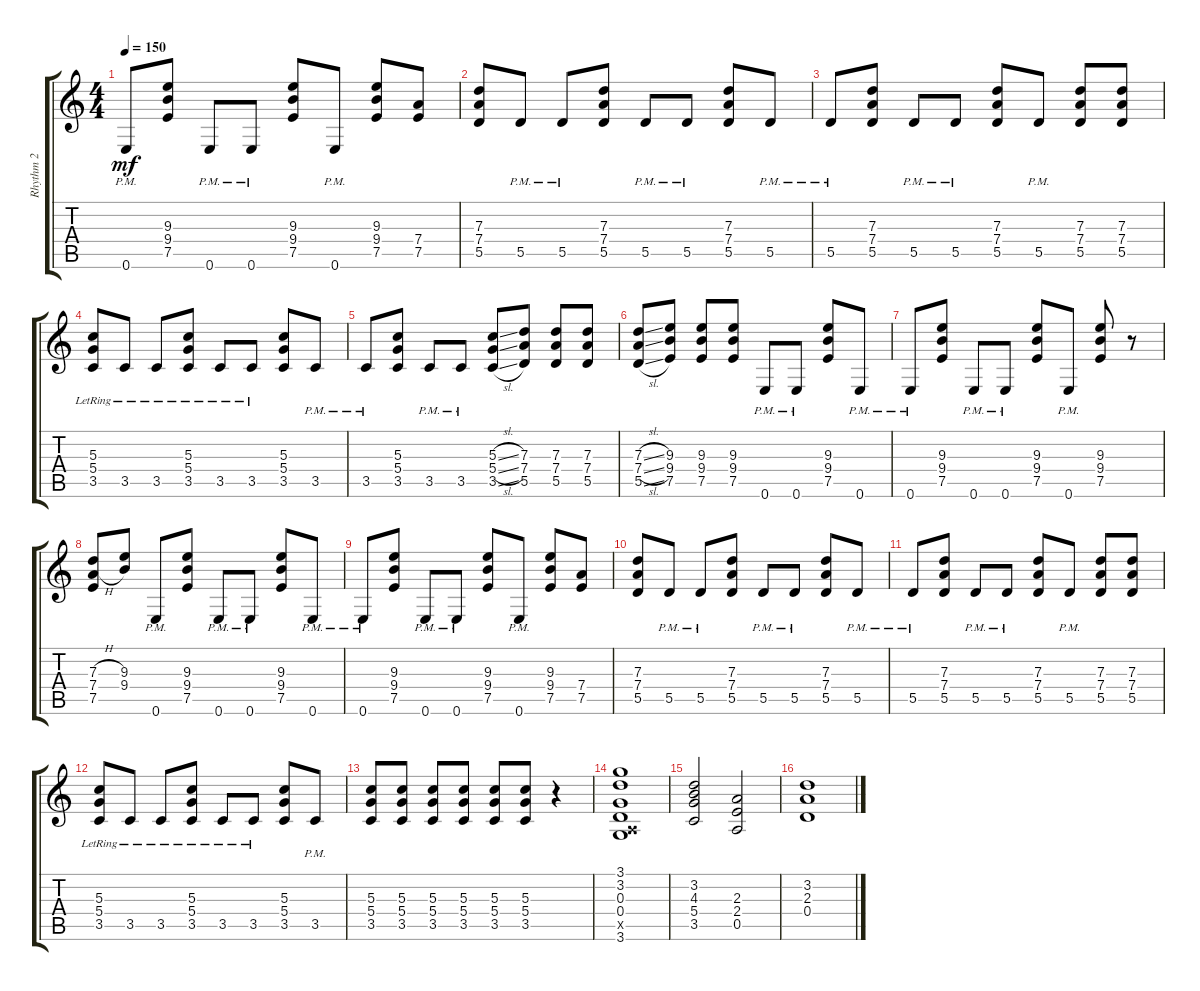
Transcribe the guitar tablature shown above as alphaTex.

\track ("Rhythm 2" "Rhythm 2") {instrument distortionguitar}
\staff {score tabs}
\tuning (E4 B3 G3 D3 A2 E2) {hide}
\ts (4 4)
\tempo 150
\clef g2
\ks c
0.6{pm}.8{dy mf} (9.3 9.4 7.5).8 0.6{pm}.8 0.6{pm}.8 (9.3 9.4 7.5).8 0.6{pm}.8 (9.3 9.4 7.5).8 (7.4 7.5).8 |
(7.3 7.4 5.5).8 5.5{pm}.8 5.5{pm}.8 (7.3 7.4 5.5).8 5.5{pm}.8 5.5{pm}.8 (7.3 7.4 5.5).8 5.5{pm}.8 |
5.5{pm}.8 (7.3 7.4 5.5).8 5.5{pm}.8 5.5{pm}.8 (7.3 7.4 5.5).8 5.5{pm}.8 (7.3 7.4 5.5).8 (7.3 7.4 5.5).8 |
(5.3{lr} 5.4{lr} 3.5{lr}).8 3.5{lr}.8 3.5{lr}.8 (5.3{lr} 5.4{lr} 3.5{lr}).8 3.5{lr}.8 3.5{lr}.8 (5.3 5.4 3.5).8 3.5{pm}.8 |
3.5{pm}.8 (5.3 5.4 3.5).8 3.5{pm}.8 3.5{pm}.8 (5.3{sl} 5.4{sl} 3.5{sl}).8 (7.3 7.4 5.5).8 (7.3 7.4 5.5).8 (7.3 7.4 5.5).8 |
(7.3{sl} 7.4{sl} 5.5{sl}).8 (9.3 9.4 7.5).8 (9.3 9.4 7.5).8 (9.3 9.4 7.5).8 0.6{pm}.8 0.6{pm}.8 (9.3 9.4 7.5).8 0.6{pm}.8 |
0.6{pm}.8 (9.3 9.4 7.5).8 0.6{pm}.8 0.6{pm}.8 (9.3 9.4 7.5).8 0.6{pm}.8 (9.3 9.4 7.5).8 r.8 |
(7.3{h} 7.4{h} 7.5).8 (9.3 9.4).8 0.6{pm}.8 (9.3 9.4 7.5).8 0.6{pm}.8 0.6{pm}.8 (9.3 9.4 7.5).8 0.6{pm}.8 |
0.6{pm}.8 (9.3 9.4 7.5).8 0.6{pm}.8 0.6{pm}.8 (9.3 9.4 7.5).8 0.6{pm}.8 (9.3 9.4 7.5).8 (7.4 7.5).8 |
(7.3 7.4 5.5).8 5.5{pm}.8 5.5{pm}.8 (7.3 7.4 5.5).8 5.5{pm}.8 5.5{pm}.8 (7.3 7.4 5.5).8 5.5{pm}.8 |
5.5{pm}.8 (7.3 7.4 5.5).8 5.5{pm}.8 5.5{pm}.8 (7.3 7.4 5.5).8 5.5{pm}.8 (7.3 7.4 5.5).8 (7.3 7.4 5.5).8 |
(5.3{lr} 5.4{lr} 3.5{lr}).8 3.5{lr}.8 3.5{lr}.8 (5.3{lr} 5.4{lr} 3.5{lr}).8 3.5{lr}.8 3.5{lr}.8 (5.3 5.4 3.5).8 3.5{pm}.8 |
(5.3 5.4 3.5).8 (5.3 5.4 3.5).8 (5.3 5.4 3.5).8 (5.3 5.4 3.5).8 (5.3 5.4 3.5).8 (5.3 5.4 3.5).8 r.4 |
(3.1 3.2 0.3 0.4 0.5{x} 3.6).1 |
(3.2 4.3 5.4 3.5).2 (2.3 2.4 0.5).2 |
(3.2 2.3 0.4).1
